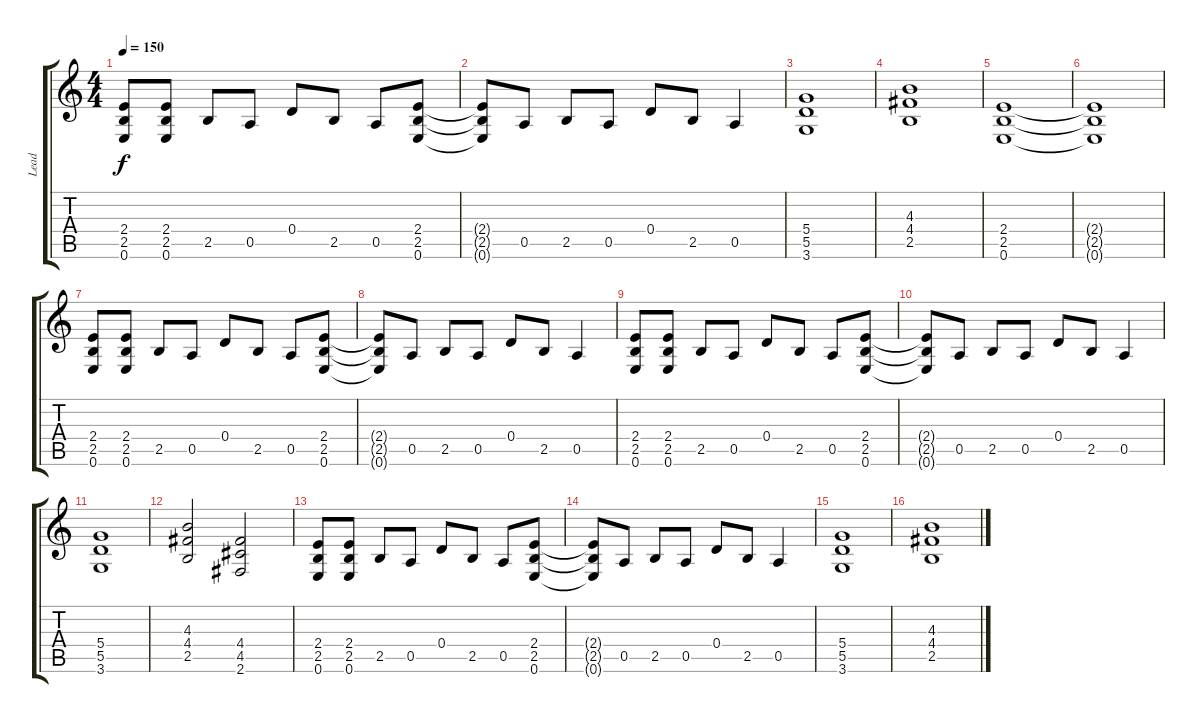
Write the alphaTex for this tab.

\track ("Lead" "Lead") {instrument overdrivenguitar}
\staff {score tabs}
\tuning (E4 B3 G3 D3 A2 E2) {hide}
\ts (4 4)
\tempo 150
\clef g2
\ks c
(2.4 2.5 0.6).8{dy f} (2.4 2.5 0.6).8 2.5.8 0.5.8 0.4.8 2.5.8 0.5.8 (2.4 2.5 0.6).8 |
(2.4{t} 2.5{t} 0.6{t}).8 0.5.8 2.5.8 0.5.8 0.4.8 2.5.8 0.5.4 |
(5.4 5.5 3.6).1 |
(4.3 4.4 2.5).1 |
(2.4 2.5 0.6).1 |
(2.4{t} 2.5{t} 0.6{t}).1 |
(2.4 2.5 0.6).8 (2.4 2.5 0.6).8 2.5.8 0.5.8 0.4.8 2.5.8 0.5.8 (2.4 2.5 0.6).8 |
(2.4{t} 2.5{t} 0.6{t}).8 0.5.8 2.5.8 0.5.8 0.4.8 2.5.8 0.5.4 |
(2.4 2.5 0.6).8 (2.4 2.5 0.6).8 2.5.8 0.5.8 0.4.8 2.5.8 0.5.8 (2.4 2.5 0.6).8 |
(2.4{t} 2.5{t} 0.6{t}).8 0.5.8 2.5.8 0.5.8 0.4.8 2.5.8 0.5.4 |
(5.4 5.5 3.6).1 |
(4.3 4.4 2.5).2 (4.4 4.5 2.6).2 |
(2.4 2.5 0.6).8 (2.4 2.5 0.6).8 2.5.8 0.5.8 0.4.8 2.5.8 0.5.8 (2.4 2.5 0.6).8 |
(2.4{t} 2.5{t} 0.6{t}).8 0.5.8 2.5.8 0.5.8 0.4.8 2.5.8 0.5.4 |
(5.4 5.5 3.6).1 |
(4.3 4.4 2.5).1
